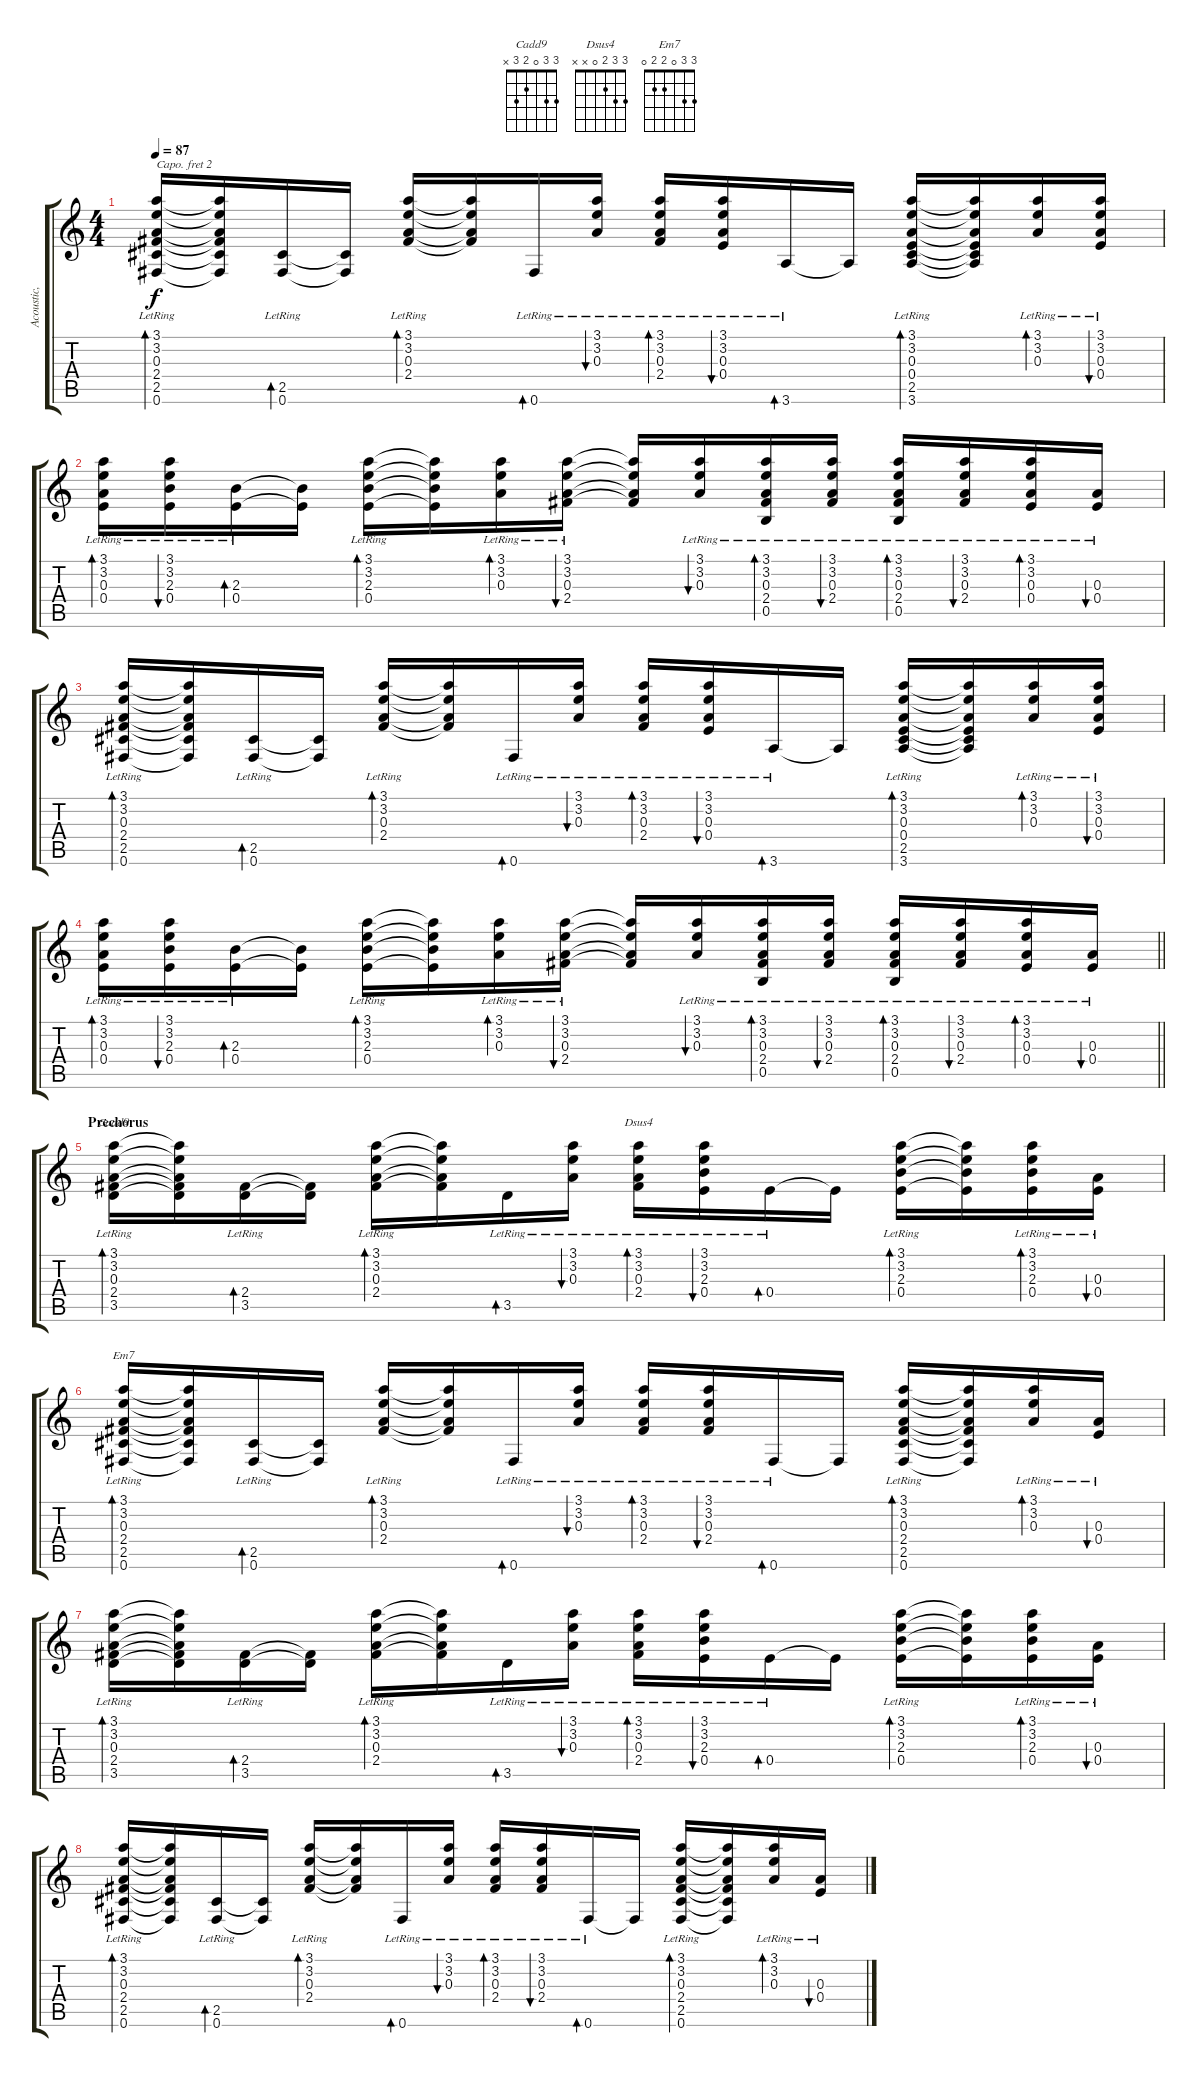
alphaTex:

\track ("Acoustic, Rhythm (Capo @2)" "Acoustic, ") {instrument acousticguitarsteel}
\staff {score tabs}
\capo 2
\tuning (E4 B3 G3 D3 A2 E2) {hide}
\chord ("Cadd9" 3 3 0 2 3 x)
\chord ("Dsus4" 3 3 2 0 x x)
\chord ("Em7" 3 3 0 2 2 0)
\ts (4 4)
\tempo 87
\clef g2
\ks c
(3.1{lr} 3.2{lr} 0.3{lr} 2.4{lr} 2.5{lr} 0.6{lr}).16{bd 30 dy f} (3.1{t} 3.2{t} 0.3{t} 2.4{t} 2.5{t} 0.6{t}).16 (2.5{lr} 0.6{lr}).16{bd 30} (2.5{t} 0.6{t}).16 (3.1{lr} 3.2{lr} 0.3{lr} 2.4{lr}).16{bd 30} (3.1{t} 3.2{t} 0.3{t} 2.4{t}).16 0.6{lr}.16{bd 30} (3.1{lr} 3.2{lr} 0.3{lr}).16{bu 30} (3.1{lr} 3.2{lr} 0.3{lr} 2.4{lr}).16{bd 60} (3.1{lr} 3.2{lr} 0.3{lr} 0.4{lr}).16{bu 30} 3.6{lr}.16{bd 30} 3.6{t}.16 (3.1{lr} 3.2{lr} 0.3{lr} 0.4{lr} 2.5{lr} 3.6{lr}).16{bd 30} (3.1{t} 3.2{t} 0.3{t} 0.4{t} 2.5{t} 3.6{t}).16 (3.1{lr} 3.2{lr} 0.3{lr}).16{bd 30} (3.1{lr} 3.2{lr} 0.3{lr} 0.4{lr}).16{bu 30} |
(3.1{lr} 3.2{lr} 0.3{lr} 0.4{lr}).16{bd 30} (3.1{lr} 3.2{lr} 2.3{lr} 0.4{lr}).16{bu 30} (2.3{lr} 0.4{lr}).16{bd 30} (2.3{t} 0.4{t}).16 (3.1{lr} 3.2{lr} 2.3{lr} 0.4{lr}).16{bd 30} (3.1{t} 3.2{t} 2.3{t} 0.4{t}).16 (3.1{lr} 3.2{lr} 0.3{lr}).16{bd 30} (3.1{lr} 3.2{lr} 0.3{lr} 2.4{lr}).16{bu 30} (3.1{t} 3.2{t} 0.3{t} 2.4{t}).16 (3.1{lr} 3.2{lr} 0.3{lr}).16{bu 30} (3.1{lr} 3.2{lr} 0.3{lr} 2.4{lr} 0.5{lr}).16{bd 30} (3.1{lr} 3.2{lr} 0.3{lr} 2.4{lr}).16{bu 30} (3.1{lr} 3.2{lr} 0.3{lr} 2.4{lr} 0.5{lr}).16{bd 30} (3.1{lr} 3.2{lr} 0.3{lr} 2.4{lr}).16{bu 30} (3.1{lr} 3.2{lr} 0.3{lr} 0.4{lr}).16{bd 30} (0.3{lr} 0.4{lr}).16{bu 30} |
(3.1{lr} 3.2{lr} 0.3{lr} 2.4{lr} 2.5{lr} 0.6{lr}).16{bd 30} (3.1{t} 3.2{t} 0.3{t} 2.4{t} 2.5{t} 0.6{t}).16 (2.5{lr} 0.6{lr}).16{bd 30} (2.5{t} 0.6{t}).16 (3.1{lr} 3.2{lr} 0.3{lr} 2.4{lr}).16{bd 30} (3.1{t} 3.2{t} 0.3{t} 2.4{t}).16 0.6{lr}.16{bd 30} (3.1{lr} 3.2{lr} 0.3{lr}).16{bu 30} (3.1{lr} 3.2{lr} 0.3{lr} 2.4{lr}).16{bd 60} (3.1{lr} 3.2{lr} 0.3{lr} 0.4{lr}).16{bu 30} 3.6{lr}.16{bd 30} 3.6{t}.16 (3.1{lr} 3.2{lr} 0.3{lr} 0.4{lr} 2.5{lr} 3.6{lr}).16{bd 30} (3.1{t} 3.2{t} 0.3{t} 0.4{t} 2.5{t} 3.6{t}).16 (3.1{lr} 3.2{lr} 0.3{lr}).16{bd 30} (3.1{lr} 3.2{lr} 0.3{lr} 0.4{lr}).16{bu 30} |
\barLineRight lightlight
(3.1{lr} 3.2{lr} 0.3{lr} 0.4{lr}).16{bd 30} (3.1{lr} 3.2{lr} 2.3{lr} 0.4{lr}).16{bu 30} (2.3{lr} 0.4{lr}).16{bd 30} (2.3{t} 0.4{t}).16 (3.1{lr} 3.2{lr} 2.3{lr} 0.4{lr}).16{bd 30} (3.1{t} 3.2{t} 2.3{t} 0.4{t}).16 (3.1{lr} 3.2{lr} 0.3{lr}).16{bd 30} (3.1{lr} 3.2{lr} 0.3{lr} 2.4{lr}).16{bu 30} (3.1{t} 3.2{t} 0.3{t} 2.4{t}).16 (3.1{lr} 3.2{lr} 0.3{lr}).16{bu 30} (3.1{lr} 3.2{lr} 0.3{lr} 2.4{lr} 0.5{lr}).16{bd 30} (3.1{lr} 3.2{lr} 0.3{lr} 2.4{lr}).16{bu 30} (3.1{lr} 3.2{lr} 0.3{lr} 2.4{lr} 0.5{lr}).16{bd 30} (3.1{lr} 3.2{lr} 0.3{lr} 2.4{lr}).16{bu 30} (3.1{lr} 3.2{lr} 0.3{lr} 0.4{lr}).16{bd 30} (0.3{lr} 0.4{lr}).16{bu 30} |
\section ("" "Prechorus")
(3.1{lr} 3.2{lr} 0.3{lr} 2.4{lr} 3.5{lr}).16{bd 30 ch "Cadd9"} (3.1{t} 3.2{t} 0.3{t} 2.4{t} 3.5{t}).16 (2.4{lr} 3.5{lr}).16{bd 30} (2.4{t} 3.5{t}).16 (3.1{lr} 3.2{lr} 0.3{lr} 2.4{lr}).16{bd 30} (3.1{t} 3.2{t} 0.3{t} 2.4{t}).16 3.5{lr}.16{bd 30} (3.1{lr} 3.2{lr} 0.3{lr}).16{bu 30} (3.1{lr} 3.2{lr} 0.3{lr} 2.4{lr}).16{bd 30 ch "Dsus4"} (3.1{lr} 3.2{lr} 2.3{lr} 0.4{lr}).16{bu 30} 0.4{lr}.16{bd 30} 0.4{t}.16 (3.1{lr} 3.2{lr} 2.3{lr} 0.4{lr}).16{bd 30} (3.1{t} 3.2{t} 2.3{t} 0.4{t}).16 (3.1{lr} 3.2{lr} 2.3{lr} 0.4{lr}).16{bd 30} (0.3{lr} 0.4{lr}).16{bu 30} |
(3.1{lr} 3.2{lr} 0.3{lr} 2.4{lr} 2.5{lr} 0.6{lr}).16{bd 30 ch "Em7"} (3.1{t} 3.2{t} 0.3{t} 2.4{t} 2.5{t} 0.6{t}).16 (2.5{lr} 0.6{lr}).16{bd 30} (2.5{t} 0.6{t}).16 (3.1{lr} 3.2{lr} 0.3{lr} 2.4{lr}).16{bd 30} (3.1{t} 3.2{t} 0.3{t} 2.4{t}).16 0.6{lr}.16{bd 30} (3.1{lr} 3.2{lr} 0.3{lr}).16{bu 30} (3.1{lr} 3.2{lr} 0.3{lr} 2.4{lr}).16{bd 30} (3.1{lr} 3.2{lr} 0.3{lr} 2.4{lr}).16{bu 30} 0.6{lr}.16{bd 30} 0.6{t}.16 (3.1{lr} 3.2{lr} 0.3{lr} 2.4{lr} 2.5 0.6{lr}).16{bd 30} (3.1{t} 3.2{t} 0.3{t} 2.4{t} 2.5{t} 0.6{t}).16 (3.1{lr} 3.2{lr} 0.3{lr}).16{bd 30} (0.3{lr} 0.4{lr}).16{bu 30} |
(3.1{lr} 3.2{lr} 0.3{lr} 2.4{lr} 3.5{lr}).16{bd 30} (3.1{t} 3.2{t} 0.3{t} 2.4{t} 3.5{t}).16 (2.4{lr} 3.5{lr}).16{bd 30} (2.4{t} 3.5{t}).16 (3.1{lr} 3.2{lr} 0.3{lr} 2.4{lr}).16{bd 30} (3.1{t} 3.2{t} 0.3{t} 2.4{t}).16 3.5{lr}.16{bd 30} (3.1{lr} 3.2{lr} 0.3{lr}).16{bu 30} (3.1{lr} 3.2{lr} 0.3{lr} 2.4{lr}).16{bd 30} (3.1{lr} 3.2{lr} 2.3{lr} 0.4{lr}).16{bu 30} 0.4{lr}.16{bd 30} 0.4{t}.16 (3.1{lr} 3.2{lr} 2.3{lr} 0.4{lr}).16{bd 30} (3.1{t} 3.2{t} 2.3{t} 0.4{t}).16 (3.1{lr} 3.2{lr} 2.3{lr} 0.4{lr}).16{bd 30} (0.3{lr} 0.4{lr}).16{bu 30} |
(3.1{lr} 3.2{lr} 0.3{lr} 2.4{lr} 2.5{lr} 0.6{lr}).16{bd 30} (3.1{t} 3.2{t} 0.3{t} 2.4{t} 2.5{t} 0.6{t}).16 (2.5{lr} 0.6{lr}).16{bd 30} (2.5{t} 0.6{t}).16 (3.1{lr} 3.2{lr} 0.3{lr} 2.4{lr}).16{bd 30} (3.1{t} 3.2{t} 0.3{t} 2.4{t}).16 0.6{lr}.16{bd 30} (3.1{lr} 3.2{lr} 0.3{lr}).16{bu 30} (3.1{lr} 3.2{lr} 0.3{lr} 2.4{lr}).16{bd 30} (3.1{lr} 3.2{lr} 0.3{lr} 2.4{lr}).16{bu 30} 0.6{lr}.16{bd 30} 0.6{t}.16 (3.1{lr} 3.2{lr} 0.3{lr} 2.4{lr} 2.5 0.6{lr}).16{bd 30} (3.1{t} 3.2{t} 0.3{t} 2.4{t} 2.5{t} 0.6{t}).16 (3.1{lr} 3.2{lr} 0.3{lr}).16{bd 30} (0.3{lr} 0.4{lr}).16{bu 30}
